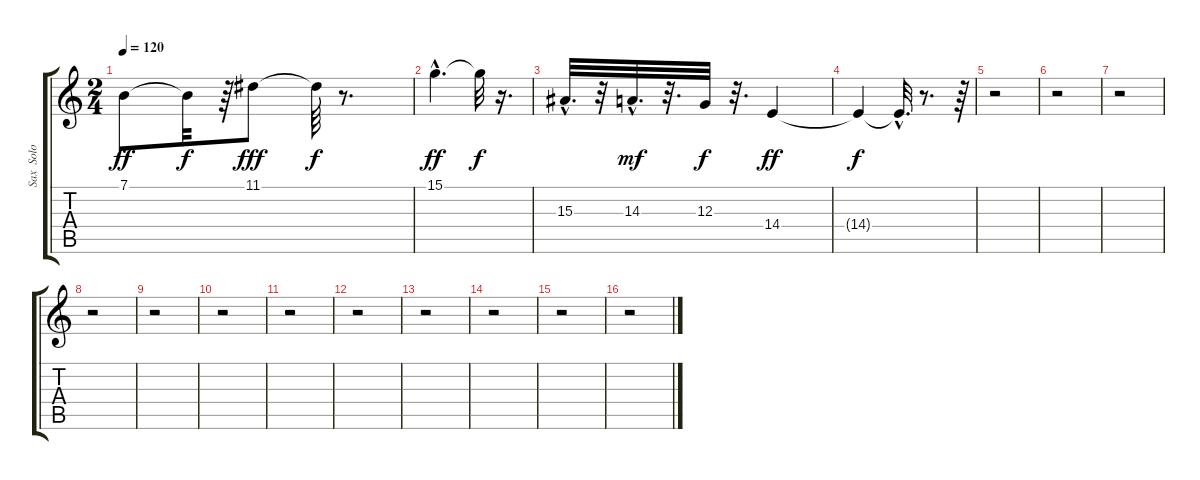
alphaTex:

\track ("Sax  Solo" "Sax  Solo") {instrument baritonesax}
\staff {score tabs}
\tuning (E4 B3 G3 D3 A2 E2) {hide}
\ts (2 4)
\tempo 120
\clef g2
\ks c
7.1.8{dy ff} 7.1{t}.32{dy f} r.64 11.1.8{dy fff} 11.1{t}.64{dy f} r.8{d} |
15.1{hac}.4{d dy ff} 15.1{t}.32{dy f} r.16{d} |
15.3{hac}.32{d} r.32 14.3{hac}.32{d dy mf} r.32{d} 12.3.32{dy f} r.32{d} 14.4.4{dy ff} |
14.4{t}.4{dy f} 14.4{hac t}.32{d} r.8{d} r.64 |
r.2 |
r.2 |
r.2 |
r.2 |
r.2 |
r.2 |
r.2 |
r.2 |
r.2 |
r.2 |
r.2 |
r.2
